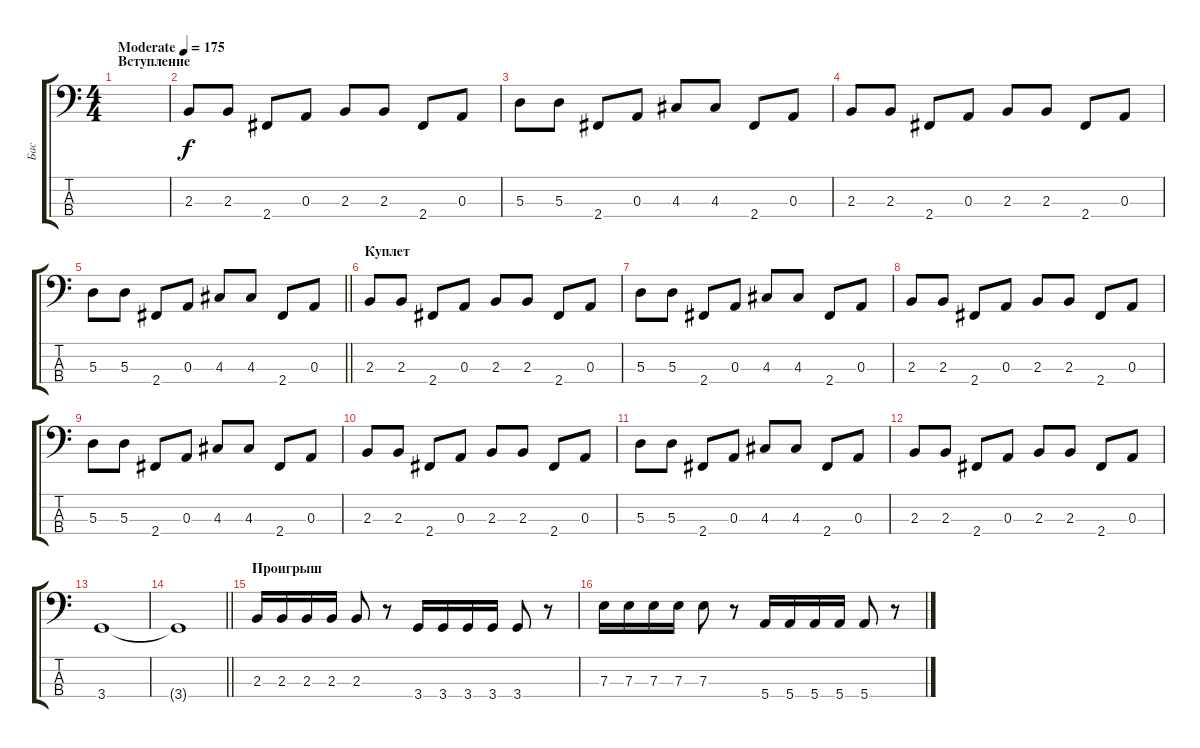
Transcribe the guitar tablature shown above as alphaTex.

\track ("Бас" "Бас") {instrument electricbassfinger}
\staff {score tabs}
\tuning (G2 D2 A1 E1) {hide}
\ts (4 4)
\section ("" "Вступление")
\tempo (175 "Moderate")
\clef f4
\ks c
|
2.3.8 2.3.8 2.4.8 0.3.8 2.3.8 2.3.8 2.4.8 0.3.8 |
5.3.8 5.3.8 2.4.8 0.3.8 4.3.8 4.3.8 2.4.8 0.3.8 |
2.3.8 2.3.8 2.4.8 0.3.8 2.3.8 2.3.8 2.4.8 0.3.8 |
\barLineRight lightlight
5.3.8 5.3.8 2.4.8 0.3.8 4.3.8 4.3.8 2.4.8 0.3.8 |
\section ("" "Куплет")
2.3.8 2.3.8 2.4.8 0.3.8 2.3.8 2.3.8 2.4.8 0.3.8 |
5.3.8 5.3.8 2.4.8 0.3.8 4.3.8 4.3.8 2.4.8 0.3.8 |
2.3.8 2.3.8 2.4.8 0.3.8 2.3.8 2.3.8 2.4.8 0.3.8 |
5.3.8 5.3.8 2.4.8 0.3.8 4.3.8 4.3.8 2.4.8 0.3.8 |
2.3.8 2.3.8 2.4.8 0.3.8 2.3.8 2.3.8 2.4.8 0.3.8 |
5.3.8 5.3.8 2.4.8 0.3.8 4.3.8 4.3.8 2.4.8 0.3.8 |
2.3.8 2.3.8 2.4.8 0.3.8 2.3.8 2.3.8 2.4.8 0.3.8 |
3.4.1 |
\barLineRight lightlight
3.4{t}.1 |
\section ("" "Проигрыш")
2.3.16 2.3.16 2.3.16 2.3.16 2.3.8 r.8 3.4.16 3.4.16 3.4.16 3.4.16 3.4.8 r.8 |
7.3.16 7.3.16 7.3.16 7.3.16 7.3.8 r.8 5.4.16 5.4.16 5.4.16 5.4.16 5.4.8 r.8
